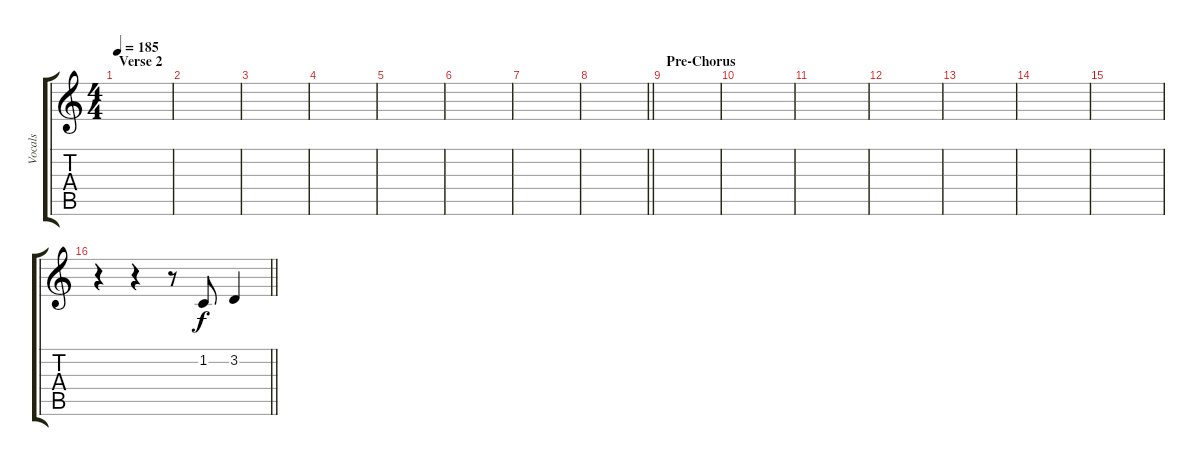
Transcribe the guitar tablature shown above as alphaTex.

\track ("Vocals" "Vocals") {instrument tenorsax}
\staff {score tabs}
\tuning (E4 B3 G3 D3 A2 E2) {hide}
\ts (4 4)
\section ("" "Verse 2")
\tempo 185
\clef g2
\ks c
|
|
|
|
|
|
|
\barLineRight lightlight
|
\section ("" "Pre-Chorus")
|
|
|
|
|
|
|
\barLineRight lightlight
r.4 r.4 r.8 1.2.8 3.2.4
